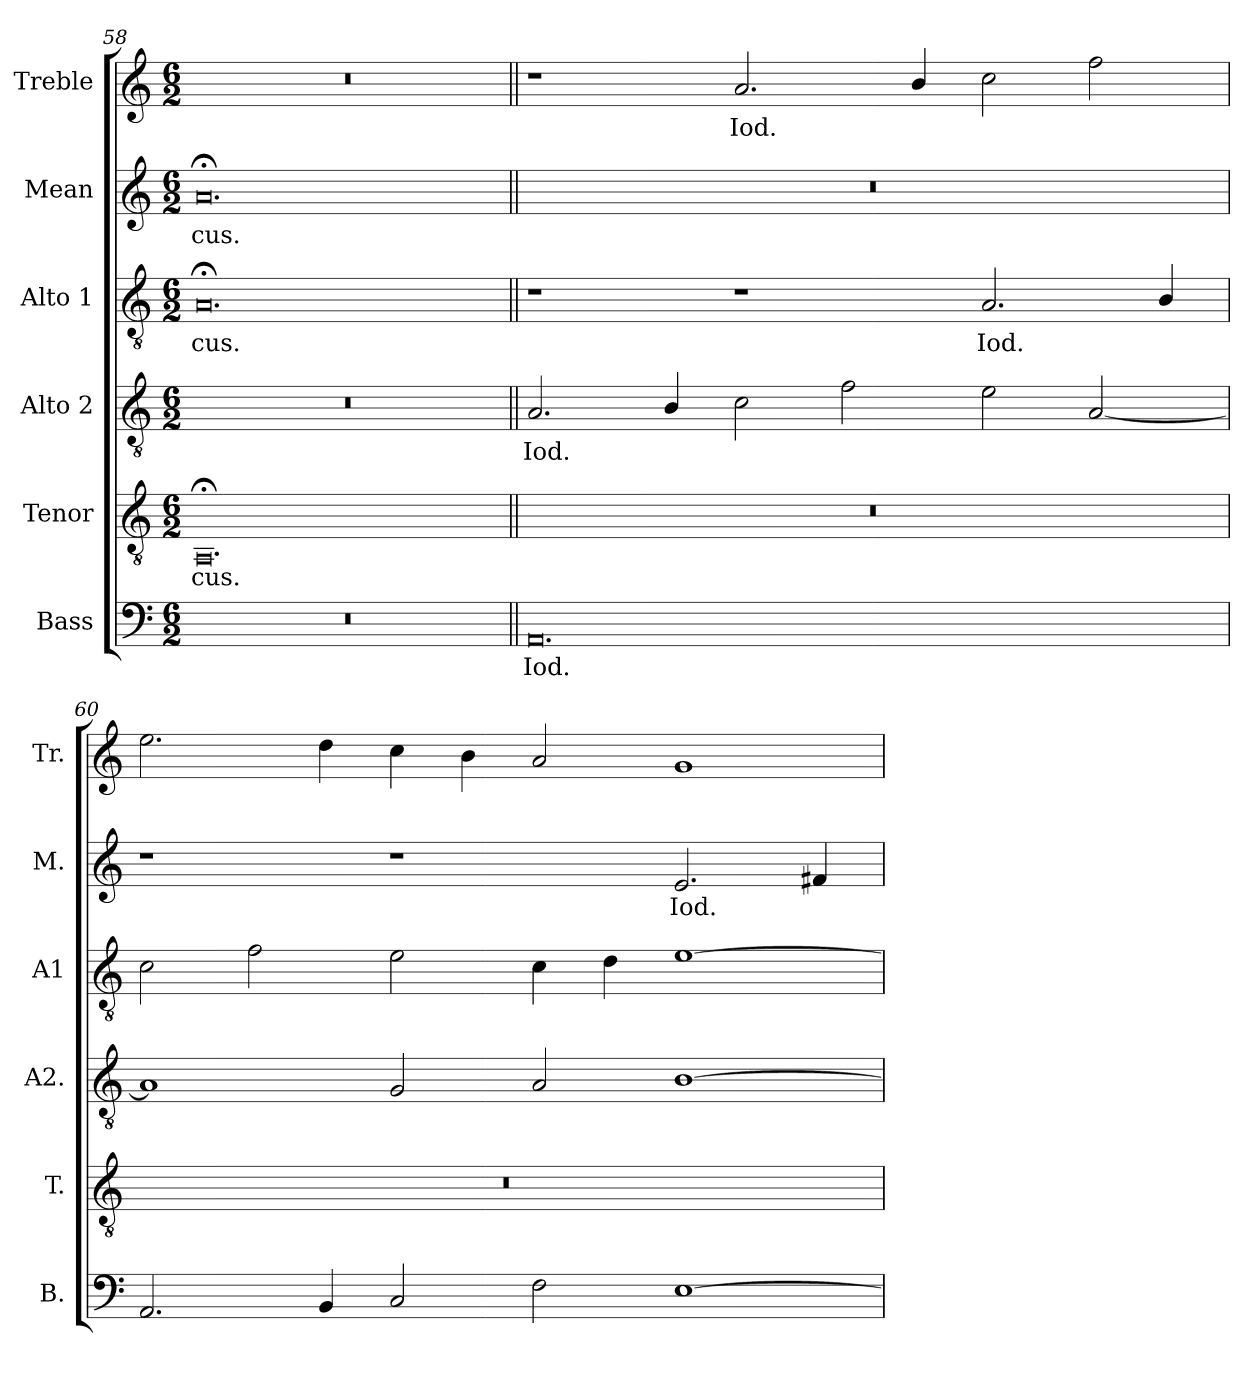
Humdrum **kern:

**kern	**text	**kern	**text	**kern	**text	**kern	**text	**kern	**text	**kern	**text
*part6	*part6	*part5	*part5	*part4	*part4	*part3	*part3	*part2	*part2	*part1	*part1
*staff6	*staff6	*staff5	*staff5	*staff4	*staff4	*staff3	*staff3	*staff2	*staff2	*staff1	*staff1
*I"Bass	*	*I"Tenor	*	*I"Alto 2	*	*I"Alto 1	*	*I"Mean	*	*I"Treble	*
*I'B.	*	*I'T.	*	*I'A2.	*	*I'A1	*	*I'M.	*	*I'Tr.	*
*clefF4	*	*clefGv2	*	*clefGv2	*	*clefGv2	*	*clefG2	*	*clefG2	*
*	*	*ITrd7c12	*	*ITrd7c12	*	*ITrd7c12	*	*	*	*	*
*k[]	*	*k[]	*	*k[]	*	*k[]	*	*k[]	*	*k[]	*
*C:	*	*C:	*	*C:	*	*C:	*	*C:	*	*C:	*
*M6/2	*	*M6/2	*	*M6/2	*	*M6/2	*	*M6/2	*	*M6/2	*
=58	=58	=58	=58	=58	=58	=58	=58	=58	=58	=58	=58
!LO:N:vis=1	!	!	!	!	!	!	!	!	!	!	!
!	!	!	!LO:LY:b:color=#000000	!LO:N:vis=1	!	!	!	!	!	!	!
!	!	!	!	!	!	!	!LO:LY:b:color=#000000	!	!	!	!
!	!	!	!	!	!	!	!	!	!LO:LY:b:color=#000000	!LO:N:vis=1	!
0.r	.	0.AAA;i	cus.	0.r	.	0.AA;i	cus.	0.a;i	cus.	0.r	.
=59||	=59||	=59||	=59||	=59||	=59||	=59||	=59||	=59||	=59||	=59||	=59||
!	!LO:LY:b:color=#000000	!LO:N:vis=1	!	!	!	!	!	!	!	!	!
*	*	*	*	*	*	*	*	*	*	*MM180	*
!	!	!	!	!	!LO:LY:b:color=#000000	!	!	!LO:N:vis=1	!	!	!
0.AAi	Iod.	0.r	.	2.AAi/	Iod.	1r	.	0.r	.	1r	.
.	.	.	.	4BBi/	.	.	.	.	.	.	.
!	!	!	!	!	!	!	!	!	!	!	!LO:LY:b:color=#000000
.	.	.	.	2Ci\	.	1r	.	.	.	2.ai/	Iod.
.	.	.	.	2Fi\	.	.	.	.	.	.	.
.	.	.	.	.	.	.	.	.	.	4bi/	.
!	!	!	!	!	!	!	!LO:LY:b:color=#000000	!	!	!	!
.	.	.	.	2Ei\	.	2.AAi/	Iod.	.	.	2cci\	.
.	.	.	.	[<2AAi/	.	.	.	.	.	2ffi\	.
.	.	.	.	.	.	4BBi/	.	.	.	.	.
=60	=60	=60	=60	=60	=60	=60	=60	=60	=60	=60	=60
!	!	!LO:N:vis=1	!	!	!	!	!	!	!	!	!
2.AAi/	.	0.r	.	1AAi]	.	2Ci\	.	1r	.	2.eei\	.
.	.	.	.	.	.	2Fi\	.	.	.	.	.
4BBi/	.	.	.	.	.	.	.	.	.	4ddi\	.
2Ci/	.	.	.	2GGi/	.	2Ei\	.	1r	.	4cci\	.
.	.	.	.	.	.	.	.	.	.	4bi\	.
2Fi\	.	.	.	2AAi/	.	4Ci\	.	.	.	2ai/	.
.	.	.	.	.	.	4Di\	.	.	.	.	.
!	!	!	!	!	!	!	!	!	!LO:LY:b:color=#000000	!	!
[>1Ei	.	.	.	[<1BBi	.	[>1Ei	.	2.ei/	Iod.	1gi	.
.	.	.	.	.	.	.	.	4f#Xi/	.	.	.
=	=	=	=	=	=	=	=	=	=	=	=
*-	*-	*-	*-	*-	*-	*-	*-	*-	*-	*-	*-
